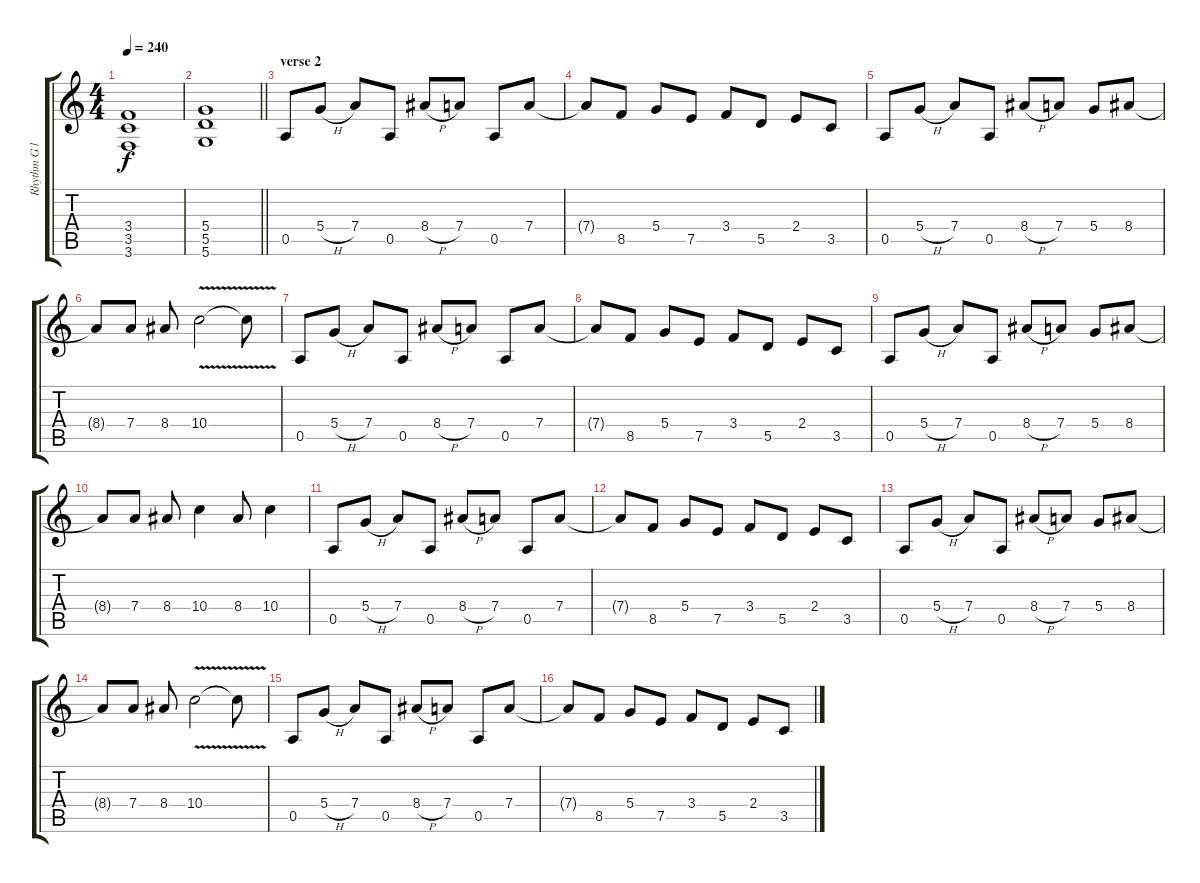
\track ("Rhythm G left" "Rhythm G l") {instrument overdrivenguitar}
\staff {score tabs}
\tuning (E4 B3 G3 D3 A2 D2) {hide}
\ts (4 4)
\tempo 240
\clef g2
\ks c
(3.4 3.5 3.6).1{dy f} |
\barLineRight lightlight
(5.4 5.5 5.6).1 |
\section ("" "verse 2")
0.5.8 5.4{h}.8 7.4.8 0.5.8 8.4{h}.8 7.4.8 0.5.8 7.4.8 |
7.4{t}.8 8.5.8 5.4.8 7.5.8 3.4.8 5.5.8 2.4.8 3.5.8 |
0.5.8 5.4{h}.8 7.4.8 0.5.8 8.4{h}.8 7.4.8 5.4.8 8.4.8 |
8.4{t}.8 7.4.8 8.4.8 10.4{v}.2 10.4{t}.8 |
0.5.8 5.4{h}.8 7.4.8 0.5.8 8.4{h}.8 7.4.8 0.5.8 7.4.8 |
7.4{t}.8 8.5.8 5.4.8 7.5.8 3.4.8 5.5.8 2.4.8 3.5.8 |
0.5.8 5.4{h}.8 7.4.8 0.5.8 8.4{h}.8 7.4.8 5.4.8 8.4.8 |
8.4{t}.8 7.4.8 8.4.8 10.4.4 8.4.8 10.4.4 |
0.5.8 5.4{h}.8 7.4.8 0.5.8 8.4{h}.8 7.4.8 0.5.8 7.4.8 |
7.4{t}.8 8.5.8 5.4.8 7.5.8 3.4.8 5.5.8 2.4.8 3.5.8 |
0.5.8 5.4{h}.8 7.4.8 0.5.8 8.4{h}.8 7.4.8 5.4.8 8.4.8 |
8.4{t}.8 7.4.8 8.4.8 10.4{v}.2 10.4{t}.8 |
0.5.8 5.4{h}.8 7.4.8 0.5.8 8.4{h}.8 7.4.8 0.5.8 7.4.8 |
7.4{t}.8 8.5.8 5.4.8 7.5.8 3.4.8 5.5.8 2.4.8 3.5.8
